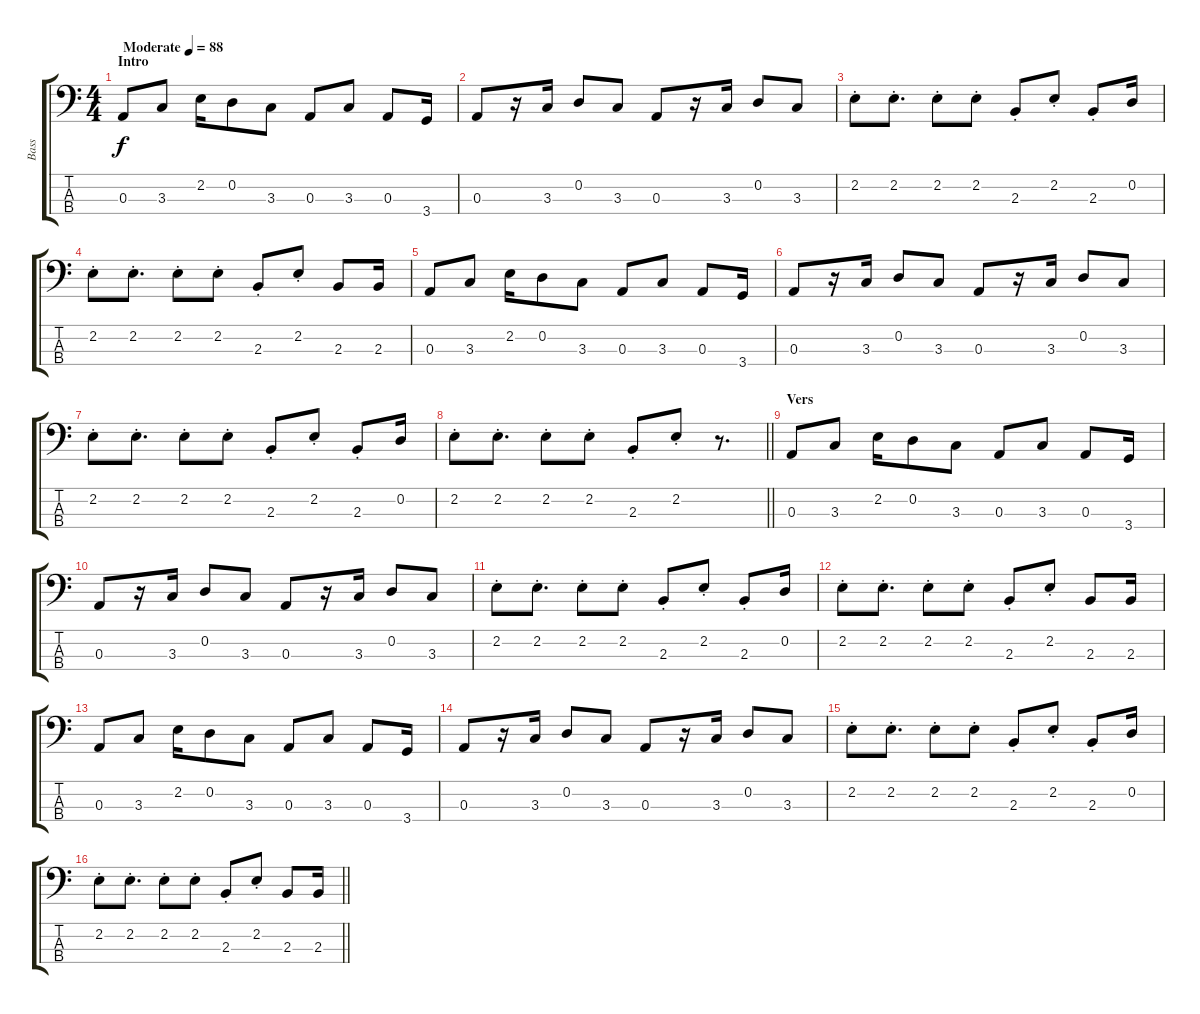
\track ("Bass" "Bass") {instrument electricbassfinger}
\staff {score tabs}
\tuning (G2 D2 A1 E1) {hide}
\ts (4 4)
\section ("" "Intro")
\tempo (88 "Moderate")
\clef f4
\ks c
0.3.8{dy f instrument electricbassfinger} 3.3.8 2.2.16 0.2.8 3.3.8 0.3.8 3.3.8 0.3.8 3.4.16 |
0.3.8 r.16 3.3.16 0.2.8 3.3.8 0.3.8 r.16 3.3.16 0.2.8 3.3.8 |
2.2{st}.8 2.2{st}.8{d} 2.2{st}.8 2.2{st}.8 2.3{st}.8 2.2{st}.8 2.3{st}.8 0.2.16 |
2.2{st}.8 2.2{st}.8{d} 2.2{st}.8 2.2{st}.8 2.3{st}.8 2.2{st}.8 2.3.8 2.3.16 |
0.3.8 3.3.8 2.2.16 0.2.8 3.3.8 0.3.8 3.3.8 0.3.8 3.4.16 |
0.3.8 r.16 3.3.16 0.2.8 3.3.8 0.3.8 r.16 3.3.16 0.2.8 3.3.8 |
2.2{st}.8 2.2{st}.8{d} 2.2{st}.8 2.2{st}.8 2.3{st}.8 2.2{st}.8 2.3{st}.8 0.2.16 |
\barLineRight lightlight
2.2{st}.8 2.2{st}.8{d} 2.2{st}.8 2.2{st}.8 2.3{st}.8 2.2{st}.8 r.8{d} |
\section ("" "Vers")
0.3.8 3.3.8 2.2.16 0.2.8 3.3.8 0.3.8 3.3.8 0.3.8 3.4.16 |
0.3.8 r.16 3.3.16 0.2.8 3.3.8 0.3.8 r.16 3.3.16 0.2.8 3.3.8 |
2.2{st}.8 2.2{st}.8{d} 2.2{st}.8 2.2{st}.8 2.3{st}.8 2.2{st}.8 2.3{st}.8 0.2.16 |
2.2{st}.8 2.2{st}.8{d} 2.2{st}.8 2.2{st}.8 2.3{st}.8 2.2{st}.8 2.3.8 2.3.16 |
0.3.8 3.3.8 2.2.16 0.2.8 3.3.8 0.3.8 3.3.8 0.3.8 3.4.16 |
0.3.8 r.16 3.3.16 0.2.8 3.3.8 0.3.8 r.16 3.3.16 0.2.8 3.3.8 |
2.2{st}.8 2.2{st}.8{d} 2.2{st}.8 2.2{st}.8 2.3{st}.8 2.2{st}.8 2.3{st}.8 0.2.16 |
\barLineRight lightlight
2.2{st}.8 2.2{st}.8{d} 2.2{st}.8 2.2{st}.8 2.3{st}.8 2.2{st}.8 2.3.8 2.3.16
